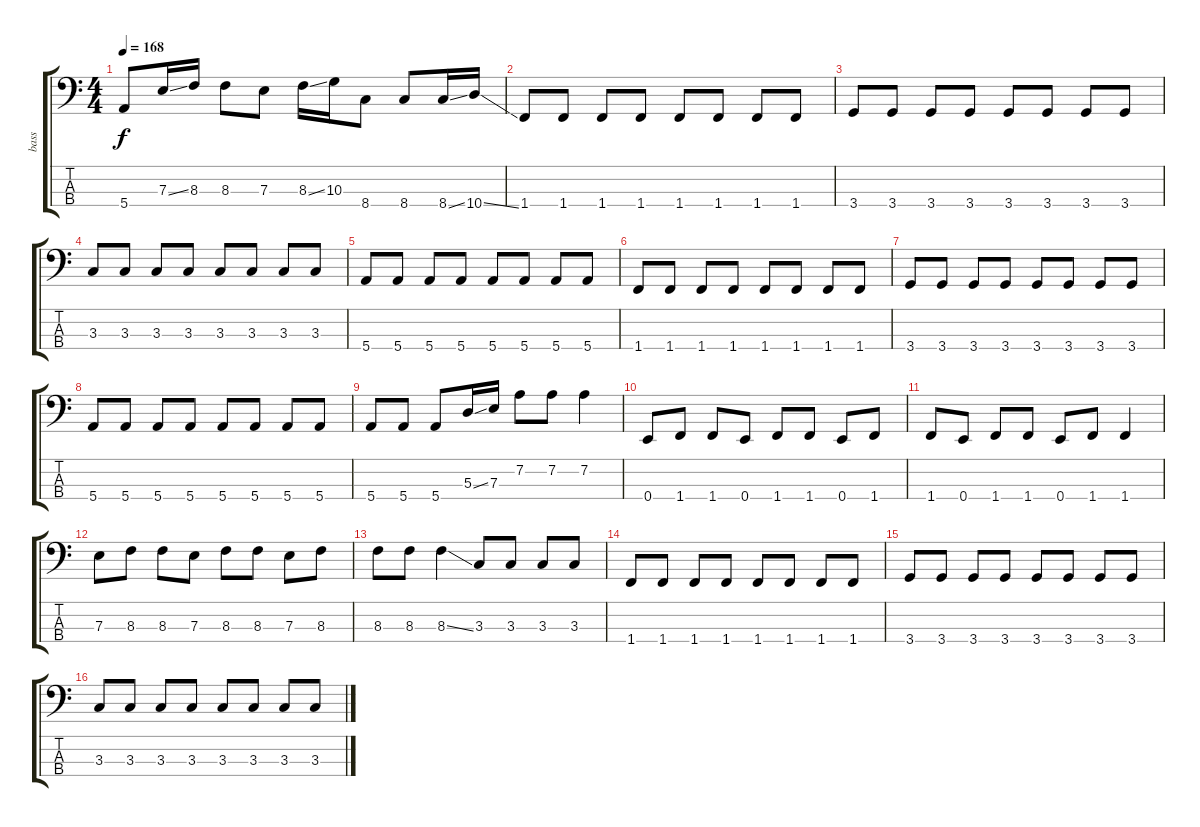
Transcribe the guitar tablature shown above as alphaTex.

\track ("bass" "bass") {instrument electricbasspick}
\staff {score tabs}
\tuning (G2 D2 A1 E1) {hide}
\ts (4 4)
\tempo 168
\clef f4
\ks c
5.4.8{dy f} 7.3{ss}.16 8.3.16 8.3.8 7.3.8 8.3{ss}.16 10.3.16 8.4.8 8.4.8 8.4{ss}.16 10.4{ss}.16 |
1.4.8 1.4.8 1.4.8 1.4.8 1.4.8 1.4.8 1.4.8 1.4.8 |
3.4.8 3.4.8 3.4.8 3.4.8 3.4.8 3.4.8 3.4.8 3.4.8 |
3.3.8 3.3.8 3.3.8 3.3.8 3.3.8 3.3.8 3.3.8 3.3.8 |
5.4.8 5.4.8 5.4.8 5.4.8 5.4.8 5.4.8 5.4.8 5.4.8 |
1.4.8 1.4.8 1.4.8 1.4.8 1.4.8 1.4.8 1.4.8 1.4.8 |
3.4.8 3.4.8 3.4.8 3.4.8 3.4.8 3.4.8 3.4.8 3.4.8 |
5.4.8 5.4.8 5.4.8 5.4.8 5.4.8 5.4.8 5.4.8 5.4.8 |
5.4.8 5.4.8 5.4.8 5.3{ss}.16 7.3.16 7.2.8 7.2.8 7.2.4 |
0.4.8 1.4.8 1.4.8 0.4.8 1.4.8 1.4.8 0.4.8 1.4.8 |
1.4.8 0.4.8 1.4.8 1.4.8 0.4.8 1.4.8 1.4.4 |
7.3.8 8.3.8 8.3.8 7.3.8 8.3.8 8.3.8 7.3.8 8.3.8 |
8.3.8 8.3.8 8.3{ss}.4 3.3.8 3.3.8 3.3.8 3.3.8 |
1.4.8 1.4.8 1.4.8 1.4.8 1.4.8 1.4.8 1.4.8 1.4.8 |
3.4.8 3.4.8 3.4.8 3.4.8 3.4.8 3.4.8 3.4.8 3.4.8 |
3.3.8 3.3.8 3.3.8 3.3.8 3.3.8 3.3.8 3.3.8 3.3.8
